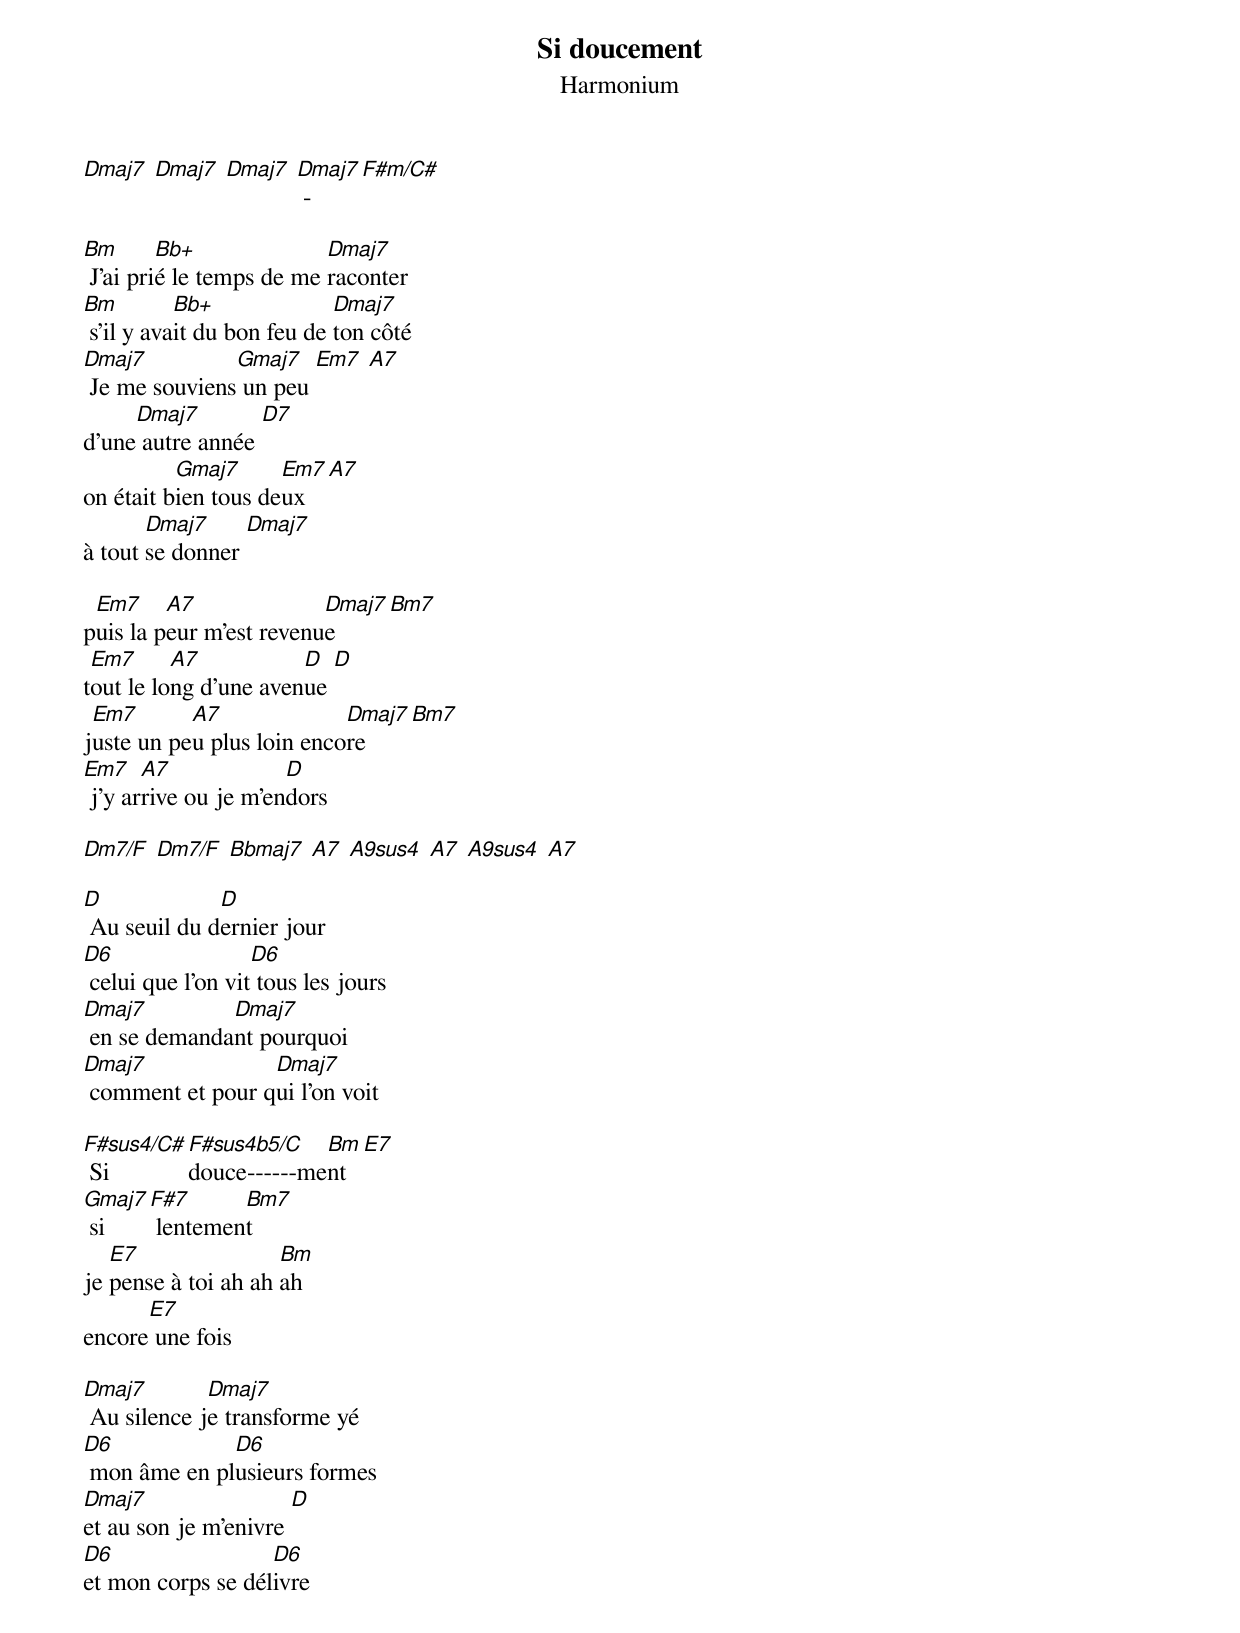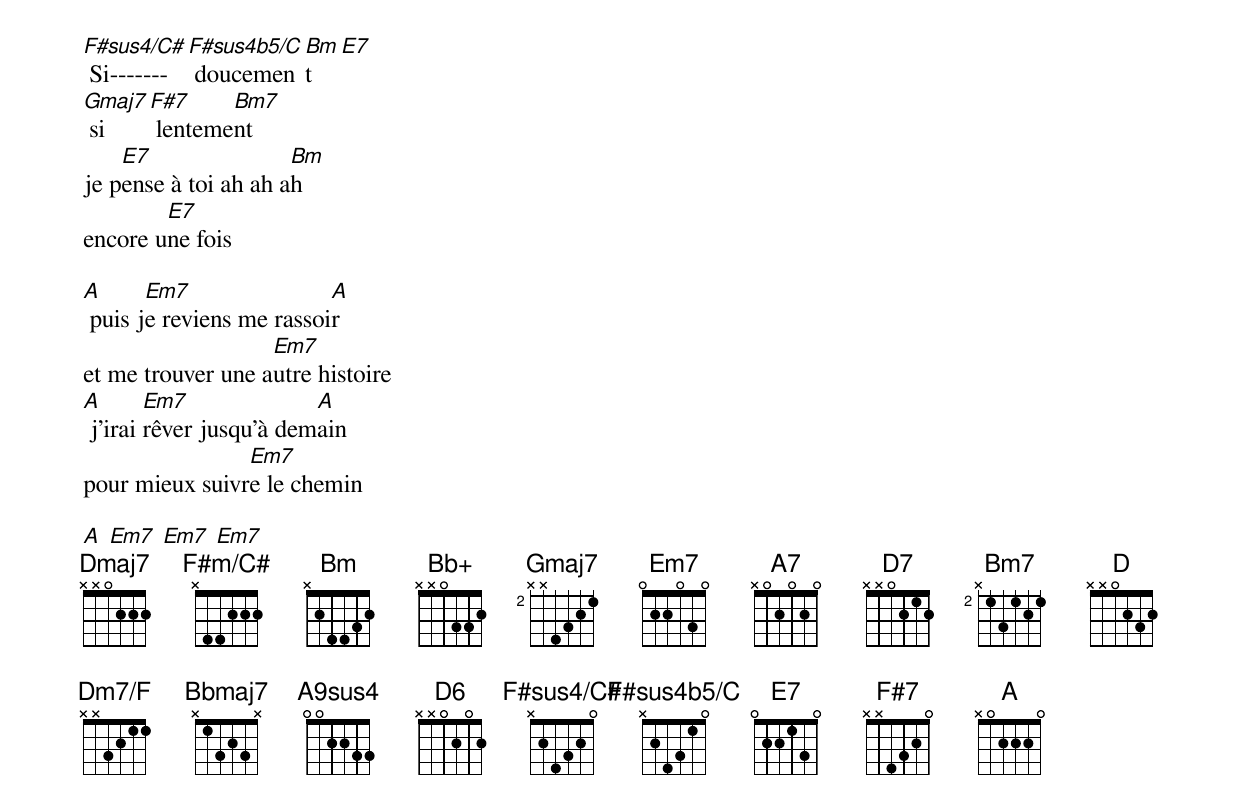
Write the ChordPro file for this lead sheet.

{title:Si doucement}
{st:Harmonium}

{define: A9sus4 base-fret 1 frets 0 0 2 2 3 3 }
{define: D6 base-fret 1 frets -1 -1 0 2 0 2 }
{define: Dm7/F base-fret 1 frets -1 -1 3 2 1 1 }
{define: F#m/C# base-fret 1 frets -1 4 4 2 2 2 }
{define: F#sus4/C# base-fret 1 frets -1 2 4 3 2 0 }
{define: F#sus4b5/C base-fret 1 frets -1 2 4 3 1 0 }


[Dmaj7] [Dmaj7] [Dmaj7] [Dmaj7] - [F#m/C#]

[Bm] J'ai pri[Bb+]é le temps de me [Dmaj7]raconter
[Bm] s'il y ava[Bb+]it du bon feu de [Dmaj7]ton côté
[Dmaj7] Je me souviens[Gmaj7] un peu [Em7] [A7]
d'une[Dmaj7] autre année [D7]
on était b[Gmaj7]ien tous de[Em7]ux [A7]
à tout [Dmaj7]se donner [Dmaj7]

p[Em7]uis la p[A7]eur m'est revenu[Dmaj7]e [Bm7]
t[Em7]out le lo[A7]ng d'une aven[D]ue [D]
j[Em7]uste un pe[A7]u plus loin enco[Dmaj7]re [Bm7]
[Em7] j'y ar[A7]rive ou je m'en[D]dors

[Dm7/F] [Dm7/F] [Bbmaj7] [A7] [A9sus4] [A7] [A9sus4] [A7]

[D] Au seuil du d[D]ernier jour
[D6] celui que l'on vit[D6] tous les jours
[Dmaj7] en se demanda[Dmaj7]nt pourquoi
[Dmaj7] comment et pour q[Dmaj7]ui l'on voit

[F#sus4/C#] Si [F#sus4b5/C]douce------me[Bm]nt [E7]
[Gmaj7] si [F#7] lentemen[Bm7]t
je [E7]pense à toi ah ah [Bm]ah
encore[E7] une fois

[Dmaj7] Au silence j[Dmaj7]e transforme yé
[D6] mon âme en pl[D6]usieurs formes
[Dmaj7]et au son je m'enivre [D]
[D6]et mon corps se dél[D6]ivre

[F#sus4/C#] Si------- [F#sus4b5/C] doucemen[Bm]t [E7]
[Gmaj7] si [F#7] lenteme[Bm7]nt
je p[E7]ense à toi ah ah a[Bm]h
encore u[E7]ne fois

[A] puis j[Em7]e reviens me rassoi[A]r
et me trouver une a[Em7]utre histoire
[A] j'irai [Em7]rêver jusqu'à dem[A]ain
pour mieux suivr[Em7]e le chemin

[A] [Em7] [Em7] [Em7]
